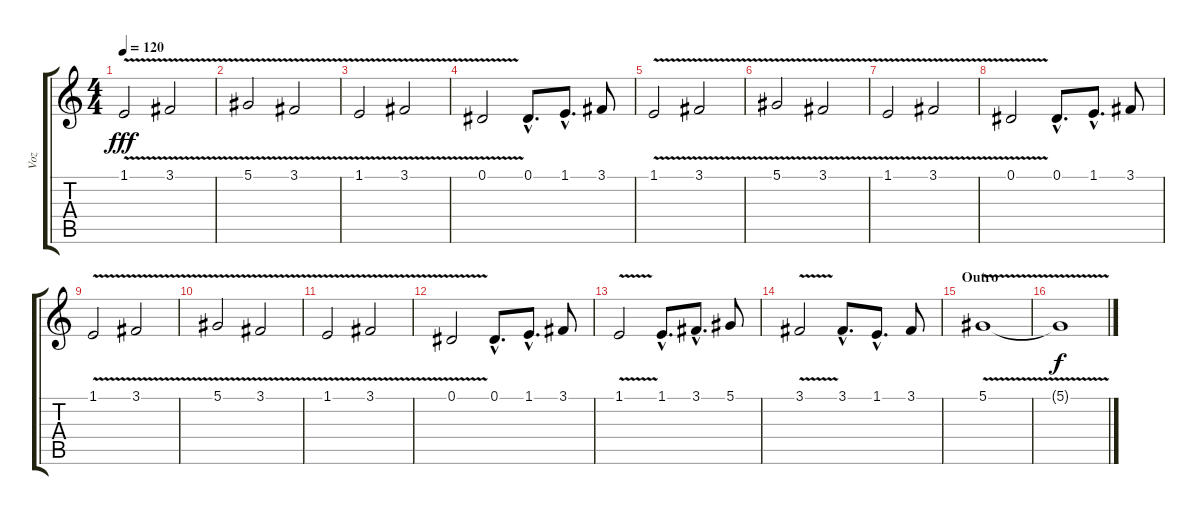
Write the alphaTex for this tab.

\track ("Voz" "Voz") {instrument tenorsax}
\staff {score tabs}
\tuning (Eb4 Bb3 Gb3 Db3 Ab2 Eb2) {hide}
\ts (4 4)
\tempo 120
\clef g2
\ks c
1.1{v}.2{dy fff} 3.1{v}.2 |
5.1{v}.2 3.1{v}.2 |
1.1{v}.2{volume 16} 3.1{v}.2 |
0.1{v}.2 0.1{hac}.8{d} 1.1{hac}.8{d} 3.1.8 |
1.1{v}.2 3.1{v}.2 |
5.1{v}.2 3.1{v}.2 |
1.1{v}.2{volume 16} 3.1{v}.2 |
0.1{v}.2 0.1{hac}.8{d} 1.1{hac}.8{d} 3.1.8 |
1.1{v}.2 3.1{v}.2 |
5.1{v}.2 3.1{v}.2 |
1.1{v}.2{volume 16} 3.1{v}.2 |
0.1{v}.2 0.1{hac}.8{d} 1.1{hac}.8{d} 3.1.8 |
1.1{v}.2 1.1{hac}.8{d} 3.1{hac}.8{d} 5.1.8 |
3.1{v}.2 3.1{hac}.8{d} 1.1{hac}.8{d} 3.1.8 |
\section ("" "Outro")
5.1{v}.1{volume 0} |
5.1{t}.1{dy f}
